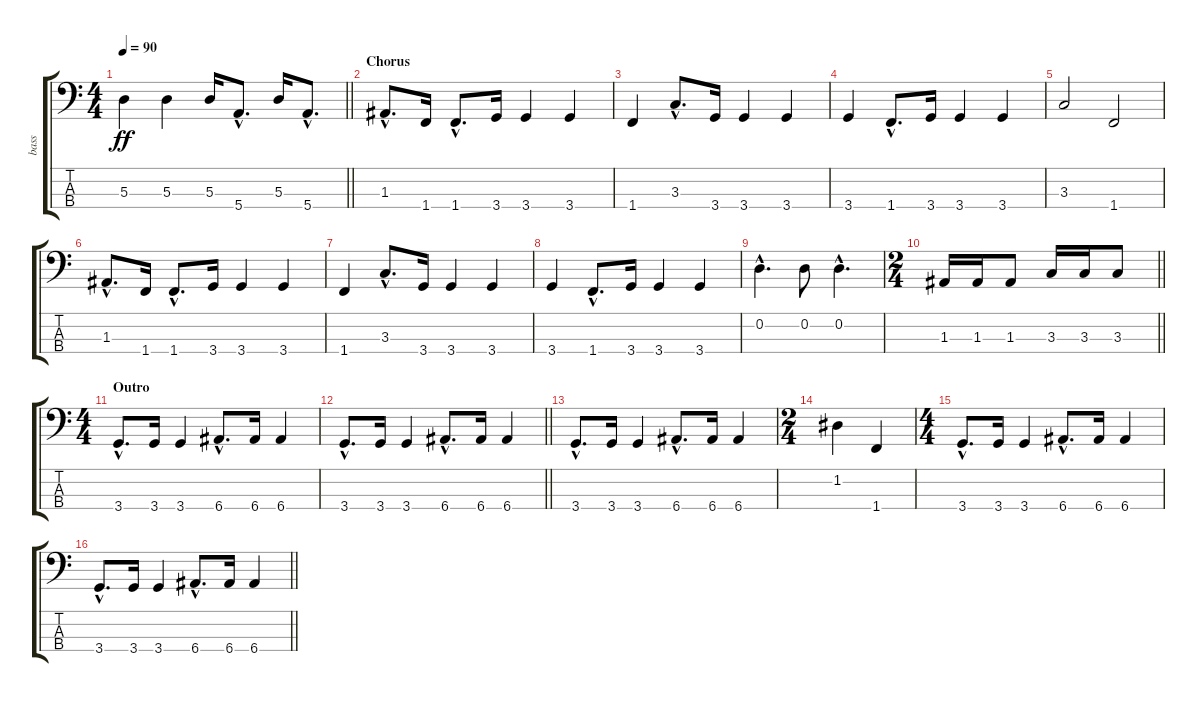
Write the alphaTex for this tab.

\track ("bass" "bass") {instrument electricbasspick}
\staff {score tabs}
\tuning (G2 D2 A1 E1) {hide}
\ts (4 4)
\tempo 90
\clef f4
\barLineRight lightlight
\ks c
5.3.4{dy ff} 5.3.4 5.3.16 5.4{hac}.8{d} 5.3.16 5.4{hac}.8{d} |
\section ("" "Chorus")
1.3{hac}.8{d} 1.4.16 1.4{hac}.8{d} 3.4.16 3.4.4 3.4.4 |
1.4.4 3.3{hac}.8{d} 3.4.16 3.4.4 3.4.4 |
3.4.4 1.4{hac}.8{d} 3.4.16 3.4.4 3.4.4 |
3.3.2 1.4.2 |
1.3{hac}.8{d} 1.4.16 1.4{hac}.8{d} 3.4.16 3.4.4 3.4.4 |
1.4.4 3.3{hac}.8{d} 3.4.16 3.4.4 3.4.4 |
3.4.4 1.4{hac}.8{d} 3.4.16 3.4.4 3.4.4 |
0.2{hac}.4{d} 0.2.8 0.2{hac}.4{d} |
\ts (2 4)
\barLineRight lightlight
1.3.16 1.3.16 1.3.8 3.3.16 3.3.16 3.3.8 |
\ts (4 4)
\section ("" "Outro")
3.4{hac}.8{d} 3.4.16 3.4.4 6.4{hac}.8{d} 6.4.16 6.4.4 |
\barLineRight lightlight
3.4{hac}.8{d} 3.4.16 3.4.4 6.4{hac}.8{d} 6.4.16 6.4.4 |
3.4{hac}.8{d} 3.4.16 3.4.4 6.4{hac}.8{d} 6.4.16 6.4.4 |
\ts (2 4)
1.2.4 1.4.4 |
\ts (4 4)
3.4{hac}.8{d} 3.4.16 3.4.4 6.4{hac}.8{d} 6.4.16 6.4.4 |
\barLineRight lightlight
3.4{hac}.8{d} 3.4.16 3.4.4 6.4{hac}.8{d} 6.4.16 6.4.4
